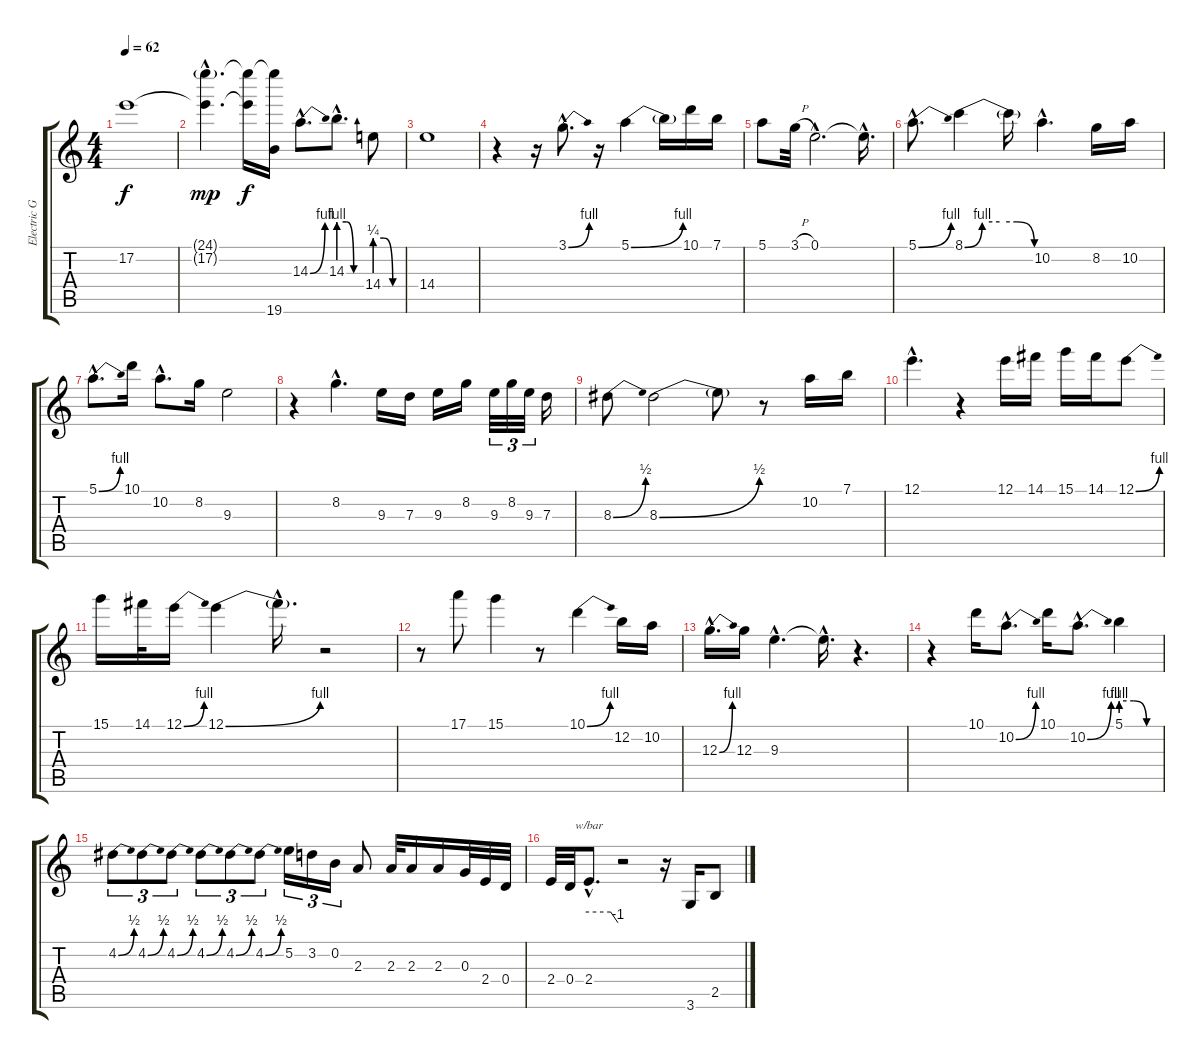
\track ("Electric Guitar Solo" "Electric G") {instrument distortionguitar}
\staff {score tabs}
\tuning (E4 B3 G3 D3 A2 E2) {hide}
\ts (4 4)
\tempo 62
\clef g2
\ks c
17.2.1{dy f} |
(24.1{g hac} 17.2{hac t}).4{d dy mp} (24.1{t} 17.2{t}).16{dy f} (24.1{t} 19.6).16 14.3{be (bend 0 0 60 4) hac}.8{d} 14.3{be (custom 0 4 20 4 40 0 60 0) hac}.8{d} 14.4{be (custom 0 1 20 1 40 0 60 0)}.8 |
14.4.1 |
r.4 r.16 3.1{be (bend 0 0 60 4) hac}.8{d} r.16 5.1{be (bend 0 0 60 4)}.4 5.1{t}.16 10.1.16 7.1.16 |
5.1.8 3.1{h}.32 0.1{hac}.2{d} 0.1{hac t}.16{d} |
5.1{be (bend 0 0 60 4) hac}.8{d} 8.1{be (custom 0 0 15 4 30 4 45 4 60 0)}.4 8.1{t}.16 10.2{hac}.4{d} 8.2.16 10.2.16 |
5.1{be (bend 0 0 60 4) hac}.8{d} 10.1.16 10.2{hac}.8{d} 8.2.16 9.3.2 |
r.4 8.2{hac}.4{d} 9.3.16 7.3.16 9.3.16 8.2.16 9.3.32{tu (3 2)} 8.2.32{tu (3 2)} 9.3.32{tu (3 2)} 7.3.16 |
8.3{be (bend 0 0 60 2)}.8 8.3{be (bend 0 0 60 2)}.2 8.3{t}.8 r.8 10.2.16 7.1.16 |
12.1{hac}.4{d} r.4 12.1.16 14.1.16 15.1.16 14.1.16 12.1{be (bend 0 0 60 4)}.8 |
15.1.16 14.1.32 12.1{be (bend 0 0 60 4)}.16 12.1{be (bend 0 0 60 4)}.4 12.1{hac t}.16{d} r.2 |
r.8 17.1.8 15.1.4 r.8 10.1{be (bend 0 0 60 4)}.4 12.2.16 10.2.16 |
12.3{be (bend 0 0 60 4) hac}.16{d} 12.3.16 9.3{hac}.4{d} 9.3{hac t}.16{d} r.4{d} |
r.4 10.1.16 10.2{be (bend 0 0 60 4) hac}.8{d} 10.1.16 10.2{be (bend 0 0 60 4) hac}.8{d} 5.1{be (custom 0 4 20 4 40 0 60 0)}.4 |
4.2{be (bend 0 0 60 2)}.8{tu (3 2)} 4.2{be (bend 0 0 60 2)}.8{tu (3 2)} 4.2{be (bend 0 0 60 2)}.8{tu (3 2)} 4.2{be (bend 0 0 60 2)}.8{tu (3 2)} 4.2{be (bend 0 0 60 2)}.8{tu (3 2)} 4.2{be (bend 0 0 60 2)}.8{tu (3 2)} 5.2.16{tu (3 2)} 3.2.16{tu (3 2)} 0.2.16{tu (3 2)} 2.3.8 2.3.32 2.3.16 2.3.16 0.3.32 2.4.32 0.4.32 |
2.4.32 0.4.32 2.4{hac}.8{d tbe (custom default 0 0 45 0 60 -4)} r.2 r.16 3.6.16 2.5.8
